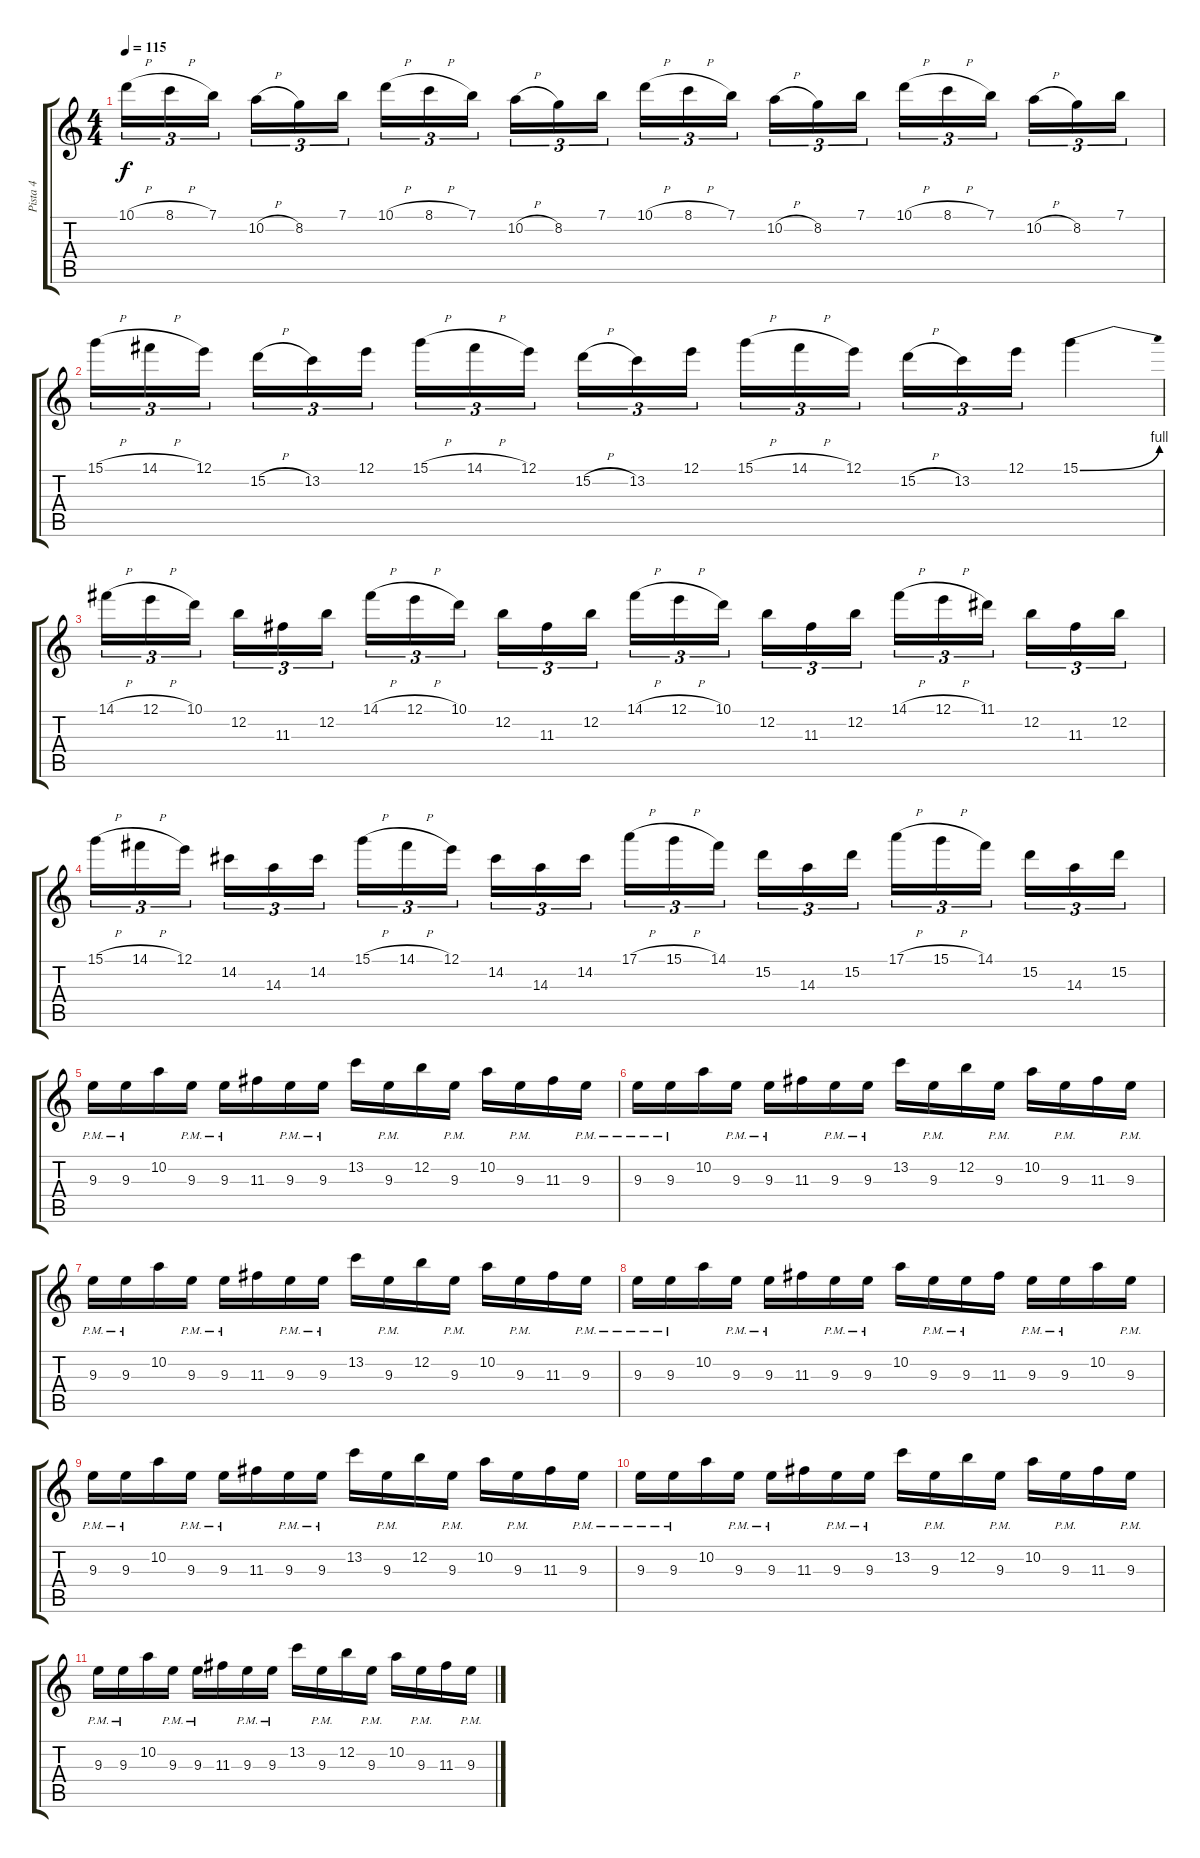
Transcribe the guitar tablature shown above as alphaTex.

\track ("Pista 4" "Pista 4") {instrument distortionguitar}
\staff {score tabs}
\tuning (E4 B3 G3 D3 A2 E2) {hide}
\ts (4 4)
\tempo 115
\clef g2
\ks c
10.1{h}.16{tu (3 2) dy f} 8.1{h}.16{tu (3 2)} 7.1.16{tu (3 2) beam splitsecondary} 10.2{h}.16{tu (3 2)} 8.2.16{tu (3 2)} 7.1.16{tu (3 2)} 10.1{h}.16{tu (3 2)} 8.1{h}.16{tu (3 2)} 7.1.16{tu (3 2) beam splitsecondary} 10.2{h}.16{tu (3 2)} 8.2.16{tu (3 2)} 7.1.16{tu (3 2)} 10.1{h}.16{tu (3 2)} 8.1{h}.16{tu (3 2)} 7.1.16{tu (3 2) beam splitsecondary} 10.2{h}.16{tu (3 2)} 8.2.16{tu (3 2)} 7.1.16{tu (3 2)} 10.1{h}.16{tu (3 2)} 8.1{h}.16{tu (3 2)} 7.1.16{tu (3 2) beam splitsecondary} 10.2{h}.16{tu (3 2)} 8.2.16{tu (3 2)} 7.1.16{tu (3 2)} |
15.1{h}.16{tu (3 2)} 14.1{h}.16{tu (3 2)} 12.1.16{tu (3 2) beam splitsecondary} 15.2{h}.16{tu (3 2)} 13.2.16{tu (3 2)} 12.1.16{tu (3 2)} 15.1{h}.16{tu (3 2)} 14.1{h}.16{tu (3 2)} 12.1.16{tu (3 2) beam splitsecondary} 15.2{h}.16{tu (3 2)} 13.2.16{tu (3 2)} 12.1.16{tu (3 2)} 15.1{h}.16{tu (3 2)} 14.1{h}.16{tu (3 2)} 12.1.16{tu (3 2) beam splitsecondary} 15.2{h}.16{tu (3 2)} 13.2.16{tu (3 2)} 12.1.16{tu (3 2)} 15.1{be (bend 0 0 60 4)}.4 |
14.1{h}.16{tu (3 2)} 12.1{h}.16{tu (3 2)} 10.1.16{tu (3 2) beam splitsecondary} 12.2.16{tu (3 2)} 11.3.16{tu (3 2)} 12.2.16{tu (3 2)} 14.1{h}.16{tu (3 2)} 12.1{h}.16{tu (3 2)} 10.1.16{tu (3 2) beam splitsecondary} 12.2.16{tu (3 2)} 11.3.16{tu (3 2)} 12.2.16{tu (3 2)} 14.1{h}.16{tu (3 2)} 12.1{h}.16{tu (3 2)} 10.1.16{tu (3 2) beam splitsecondary} 12.2.16{tu (3 2)} 11.3.16{tu (3 2)} 12.2.16{tu (3 2)} 14.1{h}.16{tu (3 2)} 12.1{h}.16{tu (3 2)} 11.1.16{tu (3 2) beam splitsecondary} 12.2.16{tu (3 2)} 11.3.16{tu (3 2)} 12.2.16{tu (3 2)} |
15.1{h}.16{tu (3 2)} 14.1{h}.16{tu (3 2)} 12.1.16{tu (3 2) beam splitsecondary} 14.2.16{tu (3 2)} 14.3.16{tu (3 2)} 14.2.16{tu (3 2)} 15.1{h}.16{tu (3 2)} 14.1{h}.16{tu (3 2)} 12.1.16{tu (3 2) beam splitsecondary} 14.2.16{tu (3 2)} 14.3.16{tu (3 2)} 14.2.16{tu (3 2)} 17.1{h}.16{tu (3 2)} 15.1{h}.16{tu (3 2)} 14.1.16{tu (3 2) beam splitsecondary} 15.2.16{tu (3 2)} 14.3.16{tu (3 2)} 15.2.16{tu (3 2)} 17.1{h}.16{tu (3 2)} 15.1{h}.16{tu (3 2)} 14.1.16{tu (3 2) beam splitsecondary} 15.2.16{tu (3 2)} 14.3.16{tu (3 2)} 15.2.16{tu (3 2)} |
9.3{pm}.16 9.3{pm}.16 10.2.16 9.3{pm}.16 9.3{pm}.16 11.3.16 9.3{pm}.16 9.3{pm}.16 13.2.16 9.3{pm}.16 12.2.16 9.3{pm}.16 10.2.16 9.3{pm}.16 11.3.16 9.3{pm}.16 |
9.3{pm}.16 9.3{pm}.16 10.2.16 9.3{pm}.16 9.3{pm}.16 11.3.16 9.3{pm}.16 9.3{pm}.16 13.2.16 9.3{pm}.16 12.2.16 9.3{pm}.16 10.2.16 9.3{pm}.16 11.3.16 9.3{pm}.16 |
9.3{pm}.16 9.3{pm}.16 10.2.16 9.3{pm}.16 9.3{pm}.16 11.3.16 9.3{pm}.16 9.3{pm}.16 13.2.16 9.3{pm}.16 12.2.16 9.3{pm}.16 10.2.16 9.3{pm}.16 11.3.16 9.3{pm}.16 |
9.3{pm}.16 9.3{pm}.16 10.2.16 9.3{pm}.16 9.3{pm}.16 11.3.16 9.3{pm}.16 9.3{pm}.16 10.2.16 9.3{pm}.16 9.3{pm}.16 11.3.16 9.3{pm}.16 9.3{pm}.16 10.2.16 9.3{pm}.16 |
9.3{pm}.16 9.3{pm}.16 10.2.16 9.3{pm}.16 9.3{pm}.16 11.3.16 9.3{pm}.16 9.3{pm}.16 13.2.16 9.3{pm}.16 12.2.16 9.3{pm}.16 10.2.16 9.3{pm}.16 11.3.16 9.3{pm}.16 |
9.3{pm}.16 9.3{pm}.16 10.2.16 9.3{pm}.16 9.3{pm}.16 11.3.16 9.3{pm}.16 9.3{pm}.16 13.2.16 9.3{pm}.16 12.2.16 9.3{pm}.16 10.2.16 9.3{pm}.16 11.3.16 9.3{pm}.16 |
9.3{pm}.16 9.3{pm}.16 10.2.16 9.3{pm}.16 9.3{pm}.16 11.3.16 9.3{pm}.16 9.3{pm}.16 13.2.16 9.3{pm}.16 12.2.16 9.3{pm}.16 10.2.16 9.3{pm}.16 11.3.16 9.3{pm}.16
